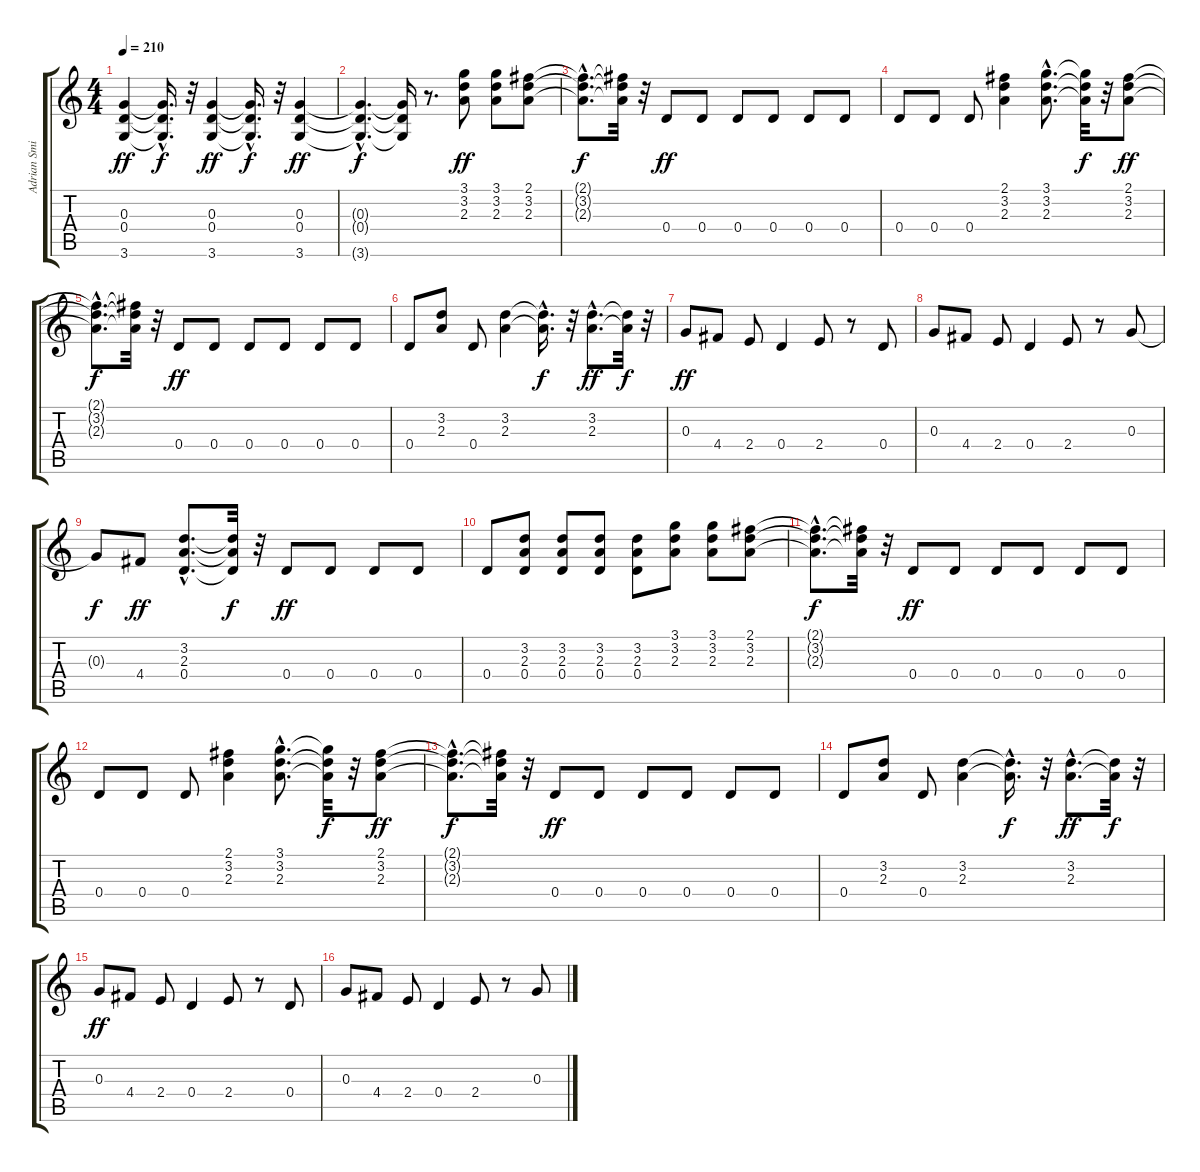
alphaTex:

\track ("Adrian Smith" "Adrian Smi") {instrument overdrivenguitar}
\staff {score tabs}
\tuning (E4 B3 G3 D3 A2 E2) {hide}
\ts (4 4)
\tempo 210
\clef g2
\ks c
(0.3 0.4 3.6).4{dy ff} (0.3{hac t} 0.4{hac t} 3.6{hac t}).16{d dy f} r.32 (0.3 0.4 3.6).4{dy ff} (0.3{hac t} 0.4{hac t} 3.6{hac t}).16{d dy f} r.32 (0.3 0.4 3.6).4{dy ff} |
(0.3{hac t} 0.4{hac t} 3.6{hac t}).4{d dy f} (0.3{t} 0.4{t} 3.6{t}).16 r.8{d} (3.1 3.2 2.3).8{dy ff instrument overdrivenguitar} (3.1 3.2 2.3).8 (2.1 3.2 2.3).8 |
(2.1{hac t} 3.2{hac t} 2.3{hac t}).8{d dy f} (2.1{t} 3.2{t} 2.3{t}).32 r.32 0.4.8{dy ff} 0.4.8 0.4.8 0.4.8 0.4.8 0.4.8 |
0.4.8 0.4.8 0.4.8 (2.1 3.2 2.3).4 (3.1{hac} 3.2{hac} 2.3{hac}).8{d} (3.1{t} 3.2{t} 2.3{t}).32{dy f} r.32 (2.1 3.2 2.3).8{dy ff} |
(2.1{hac t} 3.2{hac t} 2.3{hac t}).8{d dy f} (2.1{t} 3.2{t} 2.3{t}).32 r.32 0.4.8{dy ff} 0.4.8 0.4.8 0.4.8 0.4.8 0.4.8 |
0.4.8 (3.2 2.3).8 0.4.8 (3.2 2.3).4 (3.2{hac t} 2.3{hac t}).16{d dy f} r.32 (3.2{hac} 2.3{hac}).8{d dy ff} (3.2{t} 2.3{t}).32{dy f} r.32 |
0.3.8{dy ff} 4.4.8 2.4.8 0.4.4 2.4.8 r.8 0.4.8 |
0.3.8 4.4.8 2.4.8 0.4.4 2.4.8 r.8 0.3.8 |
0.3{t}.8{dy f} 4.4.8{dy ff} (3.2{hac} 2.3{hac} 0.4{hac}).8{d} (3.2{t} 2.3{t} 0.4{t}).32{dy f} r.32 0.4.8{dy ff} 0.4.8 0.4.8 0.4.8 |
0.4.8 (3.2 2.3 0.4).8 (3.2 2.3 0.4).8 (3.2 2.3 0.4).8 (3.2 2.3 0.4).8 (3.1 3.2 2.3).8 (3.1 3.2 2.3).8 (2.1 3.2 2.3).8 |
(2.1{hac t} 3.2{hac t} 2.3{hac t}).8{d dy f} (2.1{t} 3.2{t} 2.3{t}).32 r.32 0.4.8{dy ff} 0.4.8 0.4.8 0.4.8 0.4.8 0.4.8 |
0.4.8 0.4.8 0.4.8 (2.1 3.2 2.3).4 (3.1{hac} 3.2{hac} 2.3{hac}).8{d} (3.1{t} 3.2{t} 2.3{t}).32{dy f} r.32 (2.1 3.2 2.3).8{dy ff} |
(2.1{hac t} 3.2{hac t} 2.3{hac t}).8{d dy f} (2.1{t} 3.2{t} 2.3{t}).32 r.32 0.4.8{dy ff} 0.4.8 0.4.8 0.4.8 0.4.8 0.4.8 |
0.4.8 (3.2 2.3).8 0.4.8 (3.2 2.3).4 (3.2{hac t} 2.3{hac t}).16{d dy f} r.32 (3.2{hac} 2.3{hac}).8{d dy ff} (3.2{t} 2.3{t}).32{dy f} r.32 |
0.3.8{dy ff} 4.4.8 2.4.8 0.4.4 2.4.8 r.8 0.4.8 |
0.3.8 4.4.8 2.4.8 0.4.4 2.4.8 r.8 0.3.8
